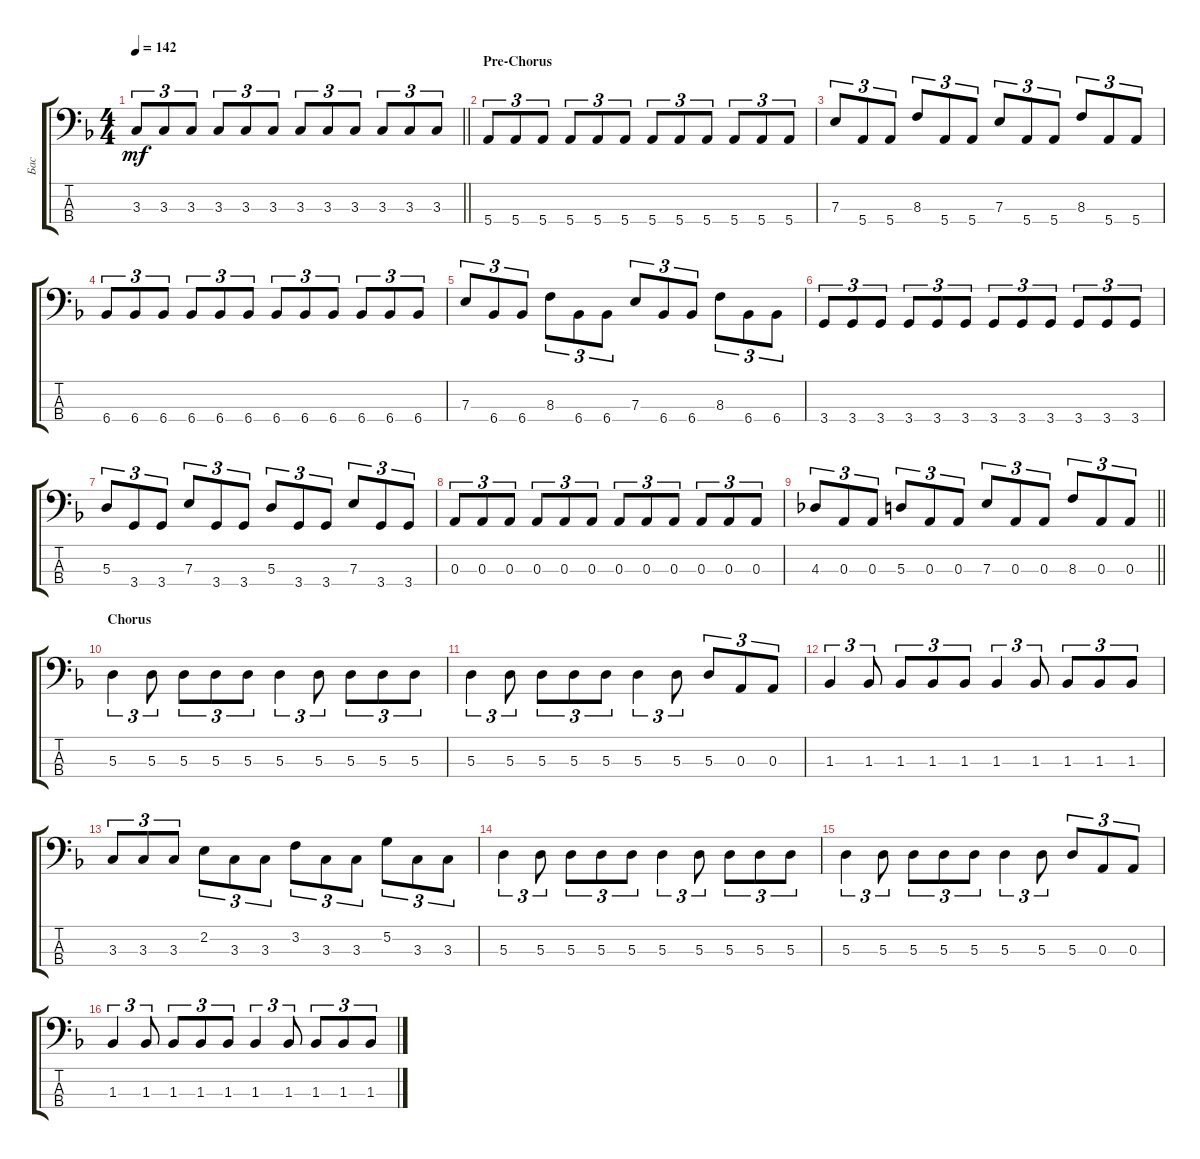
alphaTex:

\track ("Бас" "Бас") {instrument electricbassfinger}
\staff {score tabs}
\tuning (G2 D2 A1 E1) {hide}
\ts (4 4)
\tempo 142
\clef f4
\barLineRight lightlight
\ks dminor
3.3.8{tu (3 2) dy mf} 3.3.8{tu (3 2)} 3.3.8{tu (3 2)} 3.3.8{tu (3 2)} 3.3.8{tu (3 2)} 3.3.8{tu (3 2)} 3.3.8{tu (3 2)} 3.3.8{tu (3 2)} 3.3.8{tu (3 2)} 3.3.8{tu (3 2)} 3.3.8{tu (3 2)} 3.3.8{tu (3 2)} |
\section ("" "Pre-Chorus")
5.4.8{tu (3 2)} 5.4.8{tu (3 2)} 5.4.8{tu (3 2)} 5.4.8{tu (3 2)} 5.4.8{tu (3 2)} 5.4.8{tu (3 2)} 5.4.8{tu (3 2)} 5.4.8{tu (3 2)} 5.4.8{tu (3 2)} 5.4.8{tu (3 2)} 5.4.8{tu (3 2)} 5.4.8{tu (3 2)} |
7.3.8{tu (3 2)} 5.4.8{tu (3 2)} 5.4.8{tu (3 2)} 8.3.8{tu (3 2)} 5.4.8{tu (3 2)} 5.4.8{tu (3 2)} 7.3.8{tu (3 2)} 5.4.8{tu (3 2)} 5.4.8{tu (3 2)} 8.3.8{tu (3 2)} 5.4.8{tu (3 2)} 5.4.8{tu (3 2)} |
6.4.8{tu (3 2)} 6.4.8{tu (3 2)} 6.4.8{tu (3 2)} 6.4.8{tu (3 2)} 6.4.8{tu (3 2)} 6.4.8{tu (3 2)} 6.4.8{tu (3 2)} 6.4.8{tu (3 2)} 6.4.8{tu (3 2)} 6.4.8{tu (3 2)} 6.4.8{tu (3 2)} 6.4.8{tu (3 2)} |
7.3.8{tu (3 2)} 6.4.8{tu (3 2)} 6.4.8{tu (3 2)} 8.3.8{tu (3 2)} 6.4.8{tu (3 2)} 6.4.8{tu (3 2)} 7.3.8{tu (3 2)} 6.4.8{tu (3 2)} 6.4.8{tu (3 2)} 8.3.8{tu (3 2)} 6.4.8{tu (3 2)} 6.4.8{tu (3 2)} |
3.4.8{tu (3 2)} 3.4.8{tu (3 2)} 3.4.8{tu (3 2)} 3.4.8{tu (3 2)} 3.4.8{tu (3 2)} 3.4.8{tu (3 2)} 3.4.8{tu (3 2)} 3.4.8{tu (3 2)} 3.4.8{tu (3 2)} 3.4.8{tu (3 2)} 3.4.8{tu (3 2)} 3.4.8{tu (3 2)} |
5.3.8{tu (3 2)} 3.4.8{tu (3 2)} 3.4.8{tu (3 2)} 7.3.8{tu (3 2)} 3.4.8{tu (3 2)} 3.4.8{tu (3 2)} 5.3.8{tu (3 2)} 3.4.8{tu (3 2)} 3.4.8{tu (3 2)} 7.3.8{tu (3 2)} 3.4.8{tu (3 2)} 3.4.8{tu (3 2)} |
0.3.8{tu (3 2)} 0.3.8{tu (3 2)} 0.3.8{tu (3 2)} 0.3.8{tu (3 2)} 0.3.8{tu (3 2)} 0.3.8{tu (3 2)} 0.3.8{tu (3 2)} 0.3.8{tu (3 2)} 0.3.8{tu (3 2)} 0.3.8{tu (3 2)} 0.3.8{tu (3 2)} 0.3.8{tu (3 2)} |
\barLineRight lightlight
4.3.8{tu (3 2)} 0.3.8{tu (3 2)} 0.3.8{tu (3 2)} 5.3.8{tu (3 2)} 0.3.8{tu (3 2)} 0.3.8{tu (3 2)} 7.3.8{tu (3 2)} 0.3.8{tu (3 2)} 0.3.8{tu (3 2)} 8.3.8{tu (3 2)} 0.3.8{tu (3 2)} 0.3.8{tu (3 2)} |
\section ("" "Chorus")
5.3.4{tu (3 2)} 5.3.8{tu (3 2)} 5.3.8{tu (3 2)} 5.3.8{tu (3 2)} 5.3.8{tu (3 2)} 5.3.4{tu (3 2)} 5.3.8{tu (3 2)} 5.3.8{tu (3 2)} 5.3.8{tu (3 2)} 5.3.8{tu (3 2)} |
5.3.4{tu (3 2)} 5.3.8{tu (3 2)} 5.3.8{tu (3 2)} 5.3.8{tu (3 2)} 5.3.8{tu (3 2)} 5.3.4{tu (3 2)} 5.3.8{tu (3 2)} 5.3.8{tu (3 2)} 0.3.8{tu (3 2)} 0.3.8{tu (3 2)} |
1.3.4{tu (3 2)} 1.3.8{tu (3 2)} 1.3.8{tu (3 2)} 1.3.8{tu (3 2)} 1.3.8{tu (3 2)} 1.3.4{tu (3 2)} 1.3.8{tu (3 2)} 1.3.8{tu (3 2)} 1.3.8{tu (3 2)} 1.3.8{tu (3 2)} |
3.3.8{tu (3 2)} 3.3.8{tu (3 2)} 3.3.8{tu (3 2)} 2.2.8{tu (3 2)} 3.3.8{tu (3 2)} 3.3.8{tu (3 2)} 3.2.8{tu (3 2)} 3.3.8{tu (3 2)} 3.3.8{tu (3 2)} 5.2.8{tu (3 2)} 3.3.8{tu (3 2)} 3.3.8{tu (3 2)} |
5.3.4{tu (3 2)} 5.3.8{tu (3 2)} 5.3.8{tu (3 2)} 5.3.8{tu (3 2)} 5.3.8{tu (3 2)} 5.3.4{tu (3 2)} 5.3.8{tu (3 2)} 5.3.8{tu (3 2)} 5.3.8{tu (3 2)} 5.3.8{tu (3 2)} |
5.3.4{tu (3 2)} 5.3.8{tu (3 2)} 5.3.8{tu (3 2)} 5.3.8{tu (3 2)} 5.3.8{tu (3 2)} 5.3.4{tu (3 2)} 5.3.8{tu (3 2)} 5.3.8{tu (3 2)} 0.3.8{tu (3 2)} 0.3.8{tu (3 2)} |
1.3.4{tu (3 2)} 1.3.8{tu (3 2)} 1.3.8{tu (3 2)} 1.3.8{tu (3 2)} 1.3.8{tu (3 2)} 1.3.4{tu (3 2)} 1.3.8{tu (3 2)} 1.3.8{tu (3 2)} 1.3.8{tu (3 2)} 1.3.8{tu (3 2)}
